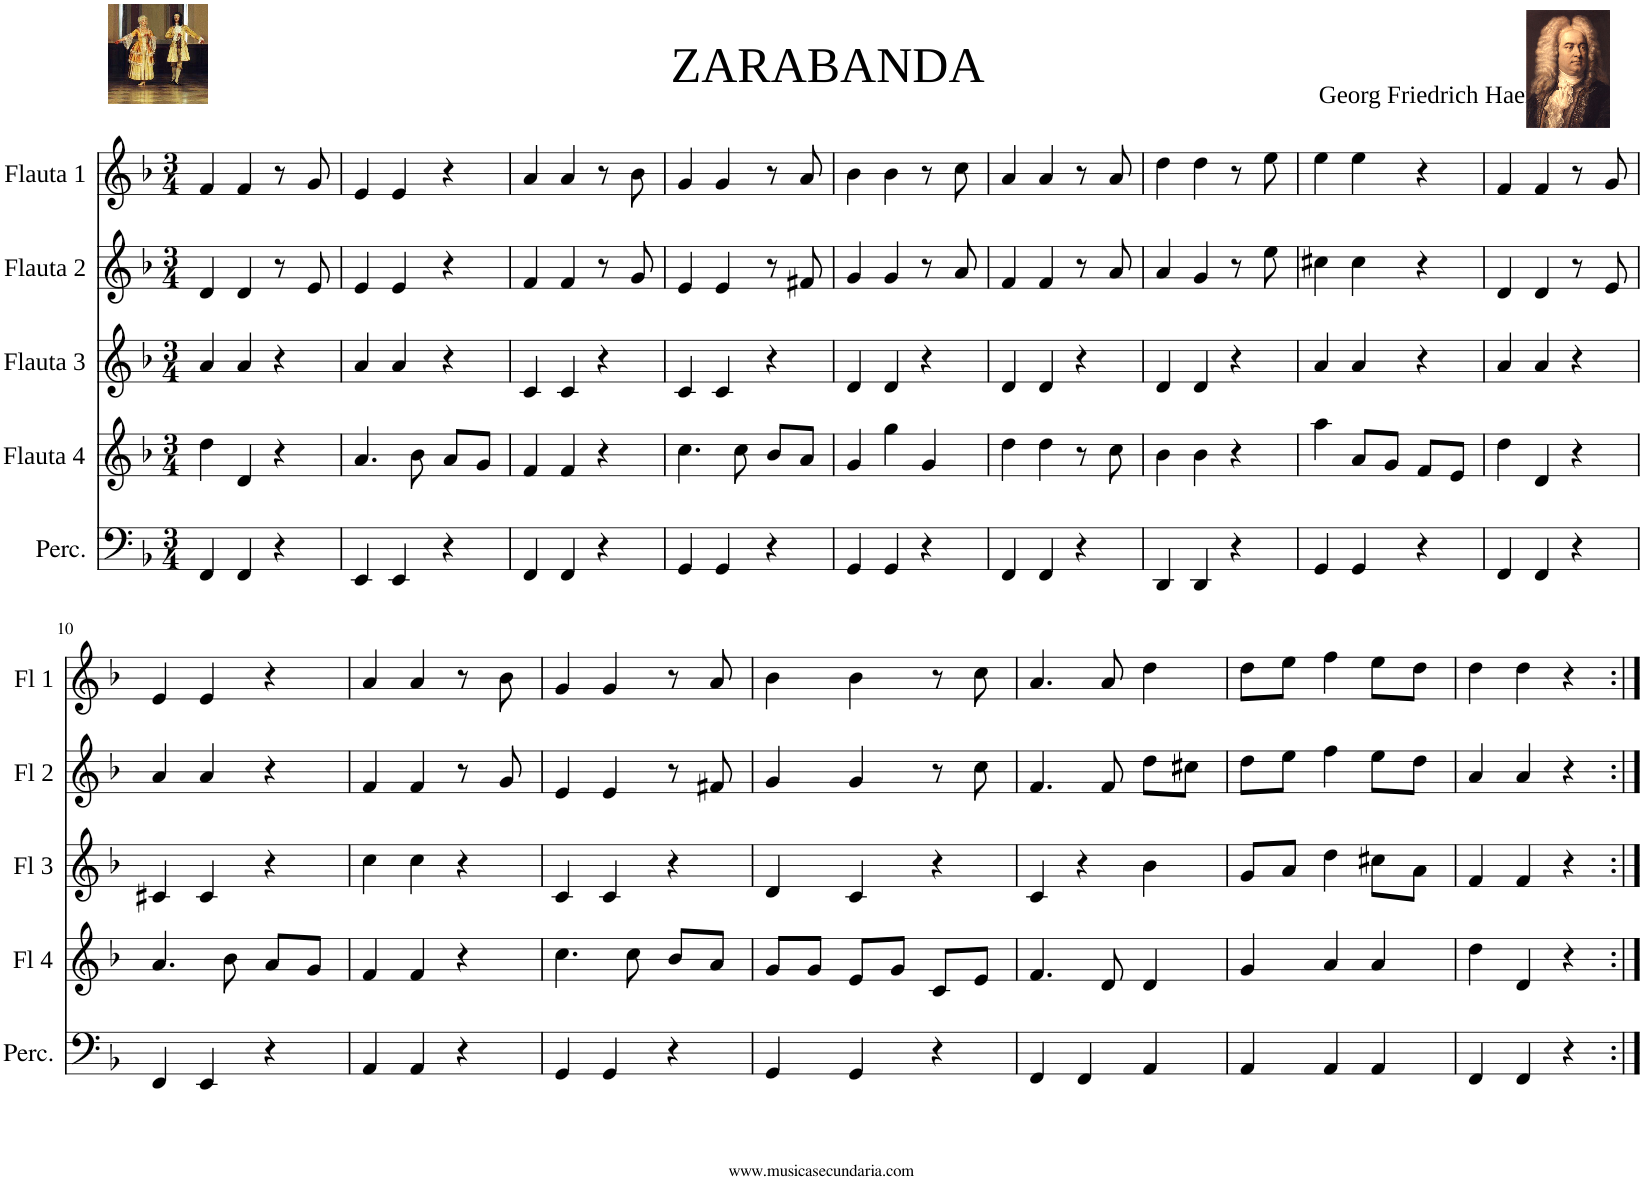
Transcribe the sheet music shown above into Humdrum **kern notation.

**kern	**kern	**kern	**kern	**kern
*part5	*part4	*part3	*part2	*part1
*staff5	*staff4	*staff3	*staff2	*staff1
*I"Perc.	*I"Flauta 4	*I"Flauta 3	*I"Flauta 2	*I"Flauta 1
*I'Perc.	*I'Fl 4	*I'Fl 3	*I'Fl 2	*I'Fl 1
*clefF4	*clefG2	*clefG2	*clefG2	*clefG2
*k[b-]	*k[b-]	*k[b-]	*k[b-]	*k[b-]
*M3/4	*M3/4	*M3/4	*M3/4	*M3/4
=1	=1	=1	=1	=1
4FF/	4dd\	4a/	4d/	4f/
4FF/	4d/	4a/	4d/	4f/
4r	4r	4r	8r	8r
.	.	.	8e/	8g/
=2	=2	=2	=2	=2
4EE/	4.a/	4a/	4e/	4e/
4EE/	.	4a/	4e/	4e/
.	8b-\	.	.	.
4r	8a/L	4r	4r	4r
.	8g/J	.	.	.
=3	=3	=3	=3	=3
4FF/	4f/	4c/	4f/	4a/
4FF/	4f/	4c/	4f/	4a/
4r	4r	4r	8r	8r
.	.	.	8g/	8b-\
=4	=4	=4	=4	=4
4GG/	4.cc\	4c/	4e/	4g/
4GG/	.	4c/	4e/	4g/
.	8cc\	.	.	.
4r	8b-/L	4r	8r	8r
.	8a/J	.	8f#X/	8a/
=5	=5	=5	=5	=5
4GG/	4g/	4d/	4g/	4b-\
4GG/	4gg\	4d/	4g/	4b-\
4r	4g/	4r	8r	8r
.	.	.	8a/	8cc\
=6	=6	=6	=6	=6
4FF/	4dd\	4d/	4f/	4a/
4FF/	4dd\	4d/	4f/	4a/
4r	8r	4r	8r	8r
.	8cc\	.	8a/	8a/
=7	=7	=7	=7	=7
4DD/	4b-\	4d/	4a/	4dd\
4DD/	4b-\	4d/	4g/	4dd\
4r	4r	4r	8r	8r
.	.	.	8ee\	8ee\
=8	=8	=8	=8	=8
4GG/	4aa\	4a/	4cc#X\	4ee\
4GG/	8a/L	4a/	4cc#\	4ee\
.	8g/J	.	.	.
4r	8f/L	4r	4r	4r
.	8e/J	.	.	.
=9	=9	=9	=9	=9
4GG/	4dd\	4a/	4d/	4f/
4FF/	4d/	4a/	4d/	4f/
4r	4r	4r	8r	8r
.	.	.	8e/	8g/
!!LO:LB:g=z
=10	=10	=10	=10	=10
4FF/	4.a/	4c#X/	4a/	4e/
4EE/	.	4c#/	4a/	4e/
.	8b-\	.	.	.
4r	8a/L	4r	4r	4r
.	8g/J	.	.	.
=11	=11	=11	=11	=11
4AA/	4f/	4cc\	4f/	4a/
4AA/	4f/	4cc\	4f/	4a/
4r	4r	4r	8r	8r
.	.	.	8g/	8b-\
=12	=12	=12	=12	=12
4GG/	4.cc\	4c/	4e/	4g/
4GG/	.	4c/	4e/	4g/
.	8cc\	.	.	.
4r	8b-/L	4r	8r	8r
.	8a/J	.	8f#X/	8a/
=13	=13	=13	=13	=13
4AA/	8g/L	4d/	4g/	4b-\
.	8g/J	.	.	.
4GG/	8e/L	4c/	4g/	4b-\
.	8g/J	.	.	.
4r	8c/L	4r	8r	8r
.	8e/J	.	8cc\	8cc\
=14	=14	=14	=14	=14
4GG/	4.f/	4c/	4.f/	4.a/
4FF/	.	4r	.	.
.	8d/	.	8f/	8a/
4AA/	4d/	4b-\	8dd\L	4dd\
.	.	.	8cc#X\J	.
=15	=15	=15	=15	=15
4AA/	4g/	8g/L	8dd\L	8dd\L
.	.	8a/J	8ee\J	8ee\J
4AA/	4a/	4dd\	4ff\	4ff\
4AA/	4a/	8cc#X\L	8ee\L	8ee\L
.	.	8a\J	8dd\J	8dd\J
=16	=16	=16	=16	=16
4FF/	4dd\	4f/	4a/	4dd\
4FF/	4d/	4f/	4a/	4dd\
4r	4r	4r	4r	4r
=:|!	=:|!	=:|!	=:|!	=:|!
*-	*-	*-	*-	*-
